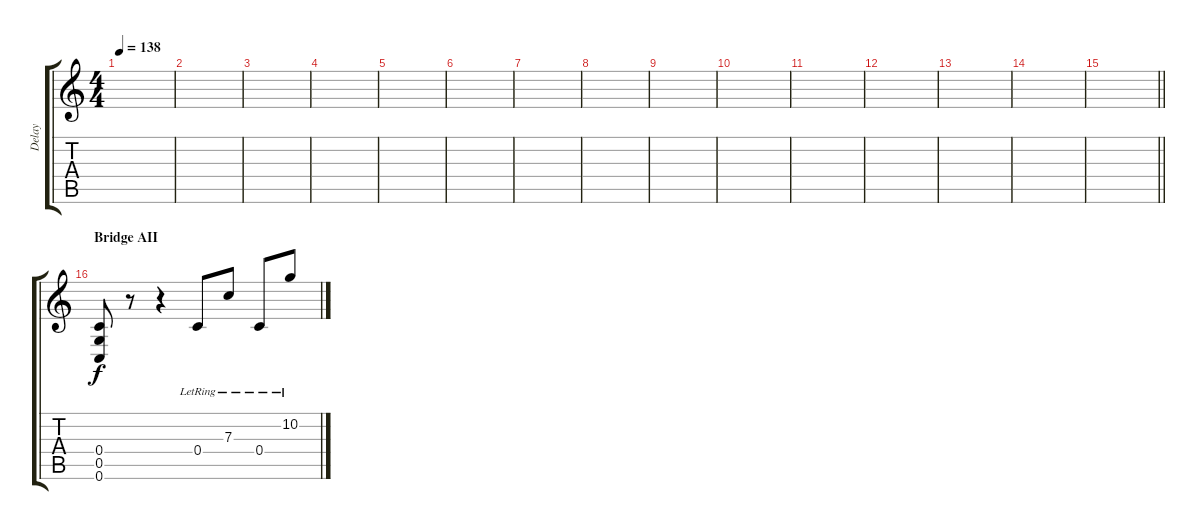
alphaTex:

\track ("Delay" "Delay") {instrument electricguitarjazz}
\staff {score tabs}
\tuning (D4 A3 F3 C3 G2 C2) {hide}
\ts (4 4)
\tempo 138
\clef g2
\ks c
|
|
|
|
|
|
|
|
|
|
|
|
|
|
\barLineRight lightlight
|
\section ("" "Bridge AII")
(0.4 0.5 0.6).8{balance 16 instrument distortionguitar} r.8 r.4 0.4{lr}.8{balance 8 instrument electricguitarjazz} 7.3{lr}.8 0.4{lr}.8 10.2{lr}.8
